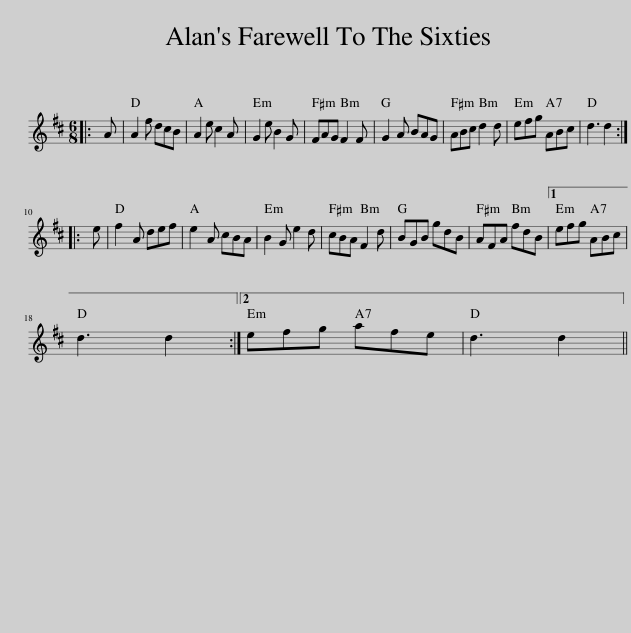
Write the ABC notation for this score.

X:1
L:1/8
M:6/8
I:linebreak $
K:D
V:1 treble
V:1
|: A | A2 f dcB | A2 e c2 A | G2 e B2 G | FAG F2 F | %5
 G2 A BAG | ABc d2 d | efg ABc | d3 d2 ::$ e | %10
 f2 A def | e2 A cBA | B2 G e2 d | cBA F2 d | BGB gdB | %15
 AFA fdB |1 efg ABc |$ d3 d2 :|2 efg afe | d3 d2 || %20
